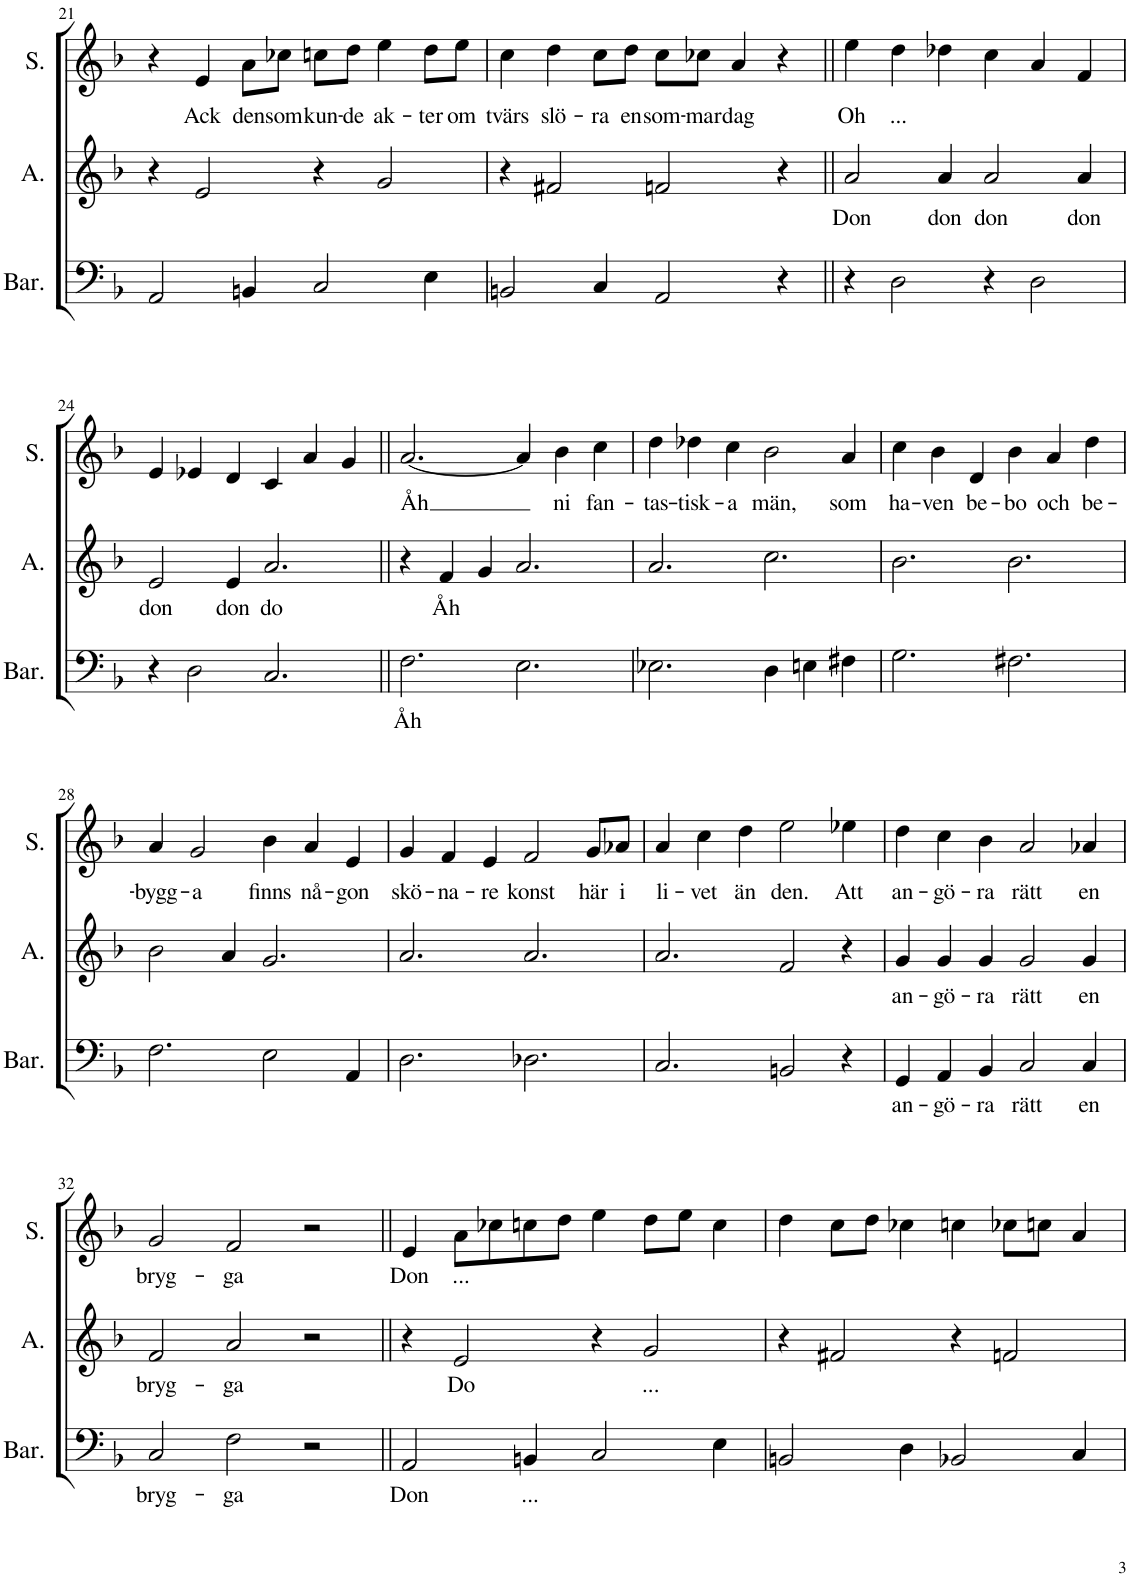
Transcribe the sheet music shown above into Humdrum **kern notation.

**kern	**text	**kern	**text	**kern	**text
*part3	*part3	*part2	*part2	*part1	*part1
*staff3	*staff3	*staff2	*staff2	*staff1	*staff1
*I"Baritone	*	*I"Alto	*	*I"Soprano	*
*I'Bar.	*	*I'A.	*	*I'S.	*
!!LO:PB:g=z
*clefF4	*	*clefG2	*	*clefG2	*
*k[b-]	*	*k[b-]	*	*k[b-]	*
*M6/4	*	*M6/4	*	*M6/4	*
=21	=21	=21	=21	=21	=21
2AA/	.	4r	.	4r	.
!	!	!	!	!	!LO:LY:b
.	.	2e/	.	4e/	Ack
!	!	!	!	!	!LO:LY:b
4BBn/	.	.	.	8a\L	den
!	!	!	!	!	!LO:LY:b
.	.	.	.	8cc-X\J	som
!	!	!	!	!	!LO:LY:b
2C/	.	4r	.	8ccn\L	kun-
!	!	!	!	!	!LO:LY:b
.	.	.	.	8dd\J	-de
!	!	!	!	!	!LO:LY:b
.	.	2g/	.	4ee\	ak-
!	!	!	!	!	!LO:LY:b
4E\	.	.	.	8dd\L	-ter
!	!	!	!	!	!LO:LY:b
.	.	.	.	8ee\J	om
=22	=22	=22	=22	=22	=22
!	!	!	!	!	!LO:LY:b
2BBn/	.	4r	.	4cc\	tvärs
!	!	!	!	!	!LO:LY:b
.	.	2f#X/	.	4dd\	slö-
!	!	!	!	!	!LO:LY:b
4C/	.	.	.	8cc\L	-ra
!	!	!	!	!	!LO:LY:b
.	.	.	.	8dd\J	en
!	!	!	!	!	!LO:LY:b
2AA/	.	2fn/	.	8cc\L	som-
!	!	!	!	!	!LO:LY:b
.	.	.	.	8cc-X\J	-mar
!	!	!	!	!	!LO:LY:b
.	.	.	.	4a/	dag
4r	.	4r	.	4r	.
=23||	=23||	=23||	=23||	=23||	=23||
!	!	!	!LO:LY:b	!	!LO:LY:b
4r	.	2a/	Don	4ee\	Oh
!	!	!	!	!	!LO:LY:b
2D\	.	.	.	4dd\	...
!	!	!	!LO:LY:b	!	!
.	.	4a/	don	4dd-X\	.
!	!	!	!LO:LY:b	!	!
4r	.	2a/	don	4cc\	.
2D\	.	.	.	4a/	.
!	!	!	!LO:LY:b	!	!
.	.	4a/	don	4f/	.
!!LO:LB:g=z
=24	=24	=24	=24	=24	=24
!	!	!	!LO:LY:b	!	!
4r	.	2e/	don	4e/	.
2D\	.	.	.	4e-X/	.
!	!	!	!LO:LY:b	!	!
.	.	4e/	don	4d/	.
!	!	!	!LO:LY:b	!	!
2.C/	.	2.a/	do	4c/	.
.	.	.	.	4a/	.
.	.	.	.	4g/	.
=25||	=25||	=25||	=25||	=25||	=25||
!	!LO:LY:b	!	!	!	!LO:LY:b
2.F\	Åh	4r	.	[2.a/	Åh
!	!	!	!LO:LY:b	!	!
.	.	4f/	Åh	.	.
.	.	4g/	.	.	.
2.E\	.	2.a/	.	4a/]	.
!	!	!	!	!	!LO:LY:b
.	.	.	.	4b-\	ni
!	!	!	!	!	!LO:LY:b
.	.	.	.	4cc\	fan-
=26	=26	=26	=26	=26	=26
!	!	!	!	!	!LO:LY:b
2.E-X\	.	2.a/	.	4dd\	-tas-
!	!	!	!	!	!LO:LY:b
.	.	.	.	4dd-X\	-tisk-
!	!	!	!	!	!LO:LY:b
.	.	.	.	4cc\	-a
!	!	!	!	!	!LO:LY:b
4D\	.	2.cc\	.	2b-\	män,
4En\	.	.	.	.	.
!	!	!	!	!	!LO:LY:b
4F#X\	.	.	.	4a/	som
=27	=27	=27	=27	=27	=27
!	!	!	!	!	!LO:LY:b
2.G\	.	2.b-\	.	4cc\	ha-
!	!	!	!	!	!LO:LY:b
.	.	.	.	4b-\	-ven
!	!	!	!	!	!LO:LY:b
.	.	.	.	4d/	be-
!	!	!	!	!	!LO:LY:b
2.F#X\	.	2.b-\	.	4b-\	-bo
!	!	!	!	!	!LO:LY:b
.	.	.	.	4a/	och
!	!	!	!	!	!LO:LY:b
.	.	.	.	4dd\	be-
!!LO:LB:g=z
=28	=28	=28	=28	=28	=28
!	!	!	!	!	!LO:LY:b
2.F\	.	2b-\	.	4a/	-bygg-
!	!	!	!	!	!LO:LY:b
.	.	.	.	2g/	-a
.	.	4a/	.	.	.
!	!	!	!	!	!LO:LY:b
2E\	.	2.g/	.	4b-\	finns
!	!	!	!	!	!LO:LY:b
.	.	.	.	4a/	nå-
!	!	!	!	!	!LO:LY:b
4AA/	.	.	.	4e/	-gon
=29	=29	=29	=29	=29	=29
!	!	!	!	!	!LO:LY:b
2.D\	.	2.a/	.	4g/	skö-
!	!	!	!	!	!LO:LY:b
.	.	.	.	4f/	-na-
!	!	!	!	!	!LO:LY:b
.	.	.	.	4e/	-re
!	!	!	!	!	!LO:LY:b
2.D-X\	.	2.a/	.	2f/	konst
!	!	!	!	!	!LO:LY:b
.	.	.	.	8g/L	här
!	!	!	!	!	!LO:LY:b
.	.	.	.	8a-X/J	i
=30	=30	=30	=30	=30	=30
!	!	!	!	!	!LO:LY:b
2.C/	.	2.a/	.	4a/	li-
!	!	!	!	!	!LO:LY:b
.	.	.	.	4cc\	-vet
!	!	!	!	!	!LO:LY:b
.	.	.	.	4dd\	än
!	!	!	!	!	!LO:LY:b
2BBn/	.	2f/	.	2ee\	den.
!	!	!	!	!	!LO:LY:b
4r	.	4r	.	4ee-X\	Att
=31	=31	=31	=31	=31	=31
!	!LO:LY:b	!	!LO:LY:b	!	!LO:LY:b
4GG/	an-	4g/	an-	4dd\	an-
!	!LO:LY:b	!	!LO:LY:b	!	!LO:LY:b
4AA/	-gö-	4g/	-gö-	4cc\	-gö-
!	!LO:LY:b	!	!LO:LY:b	!	!LO:LY:b
4BB-/	-ra	4g/	-ra	4b-\	-ra
!	!LO:LY:b	!	!LO:LY:b	!	!LO:LY:b
2C/	rätt	2g/	rätt	2a/	rätt
!	!LO:LY:b	!	!LO:LY:b	!	!LO:LY:b
4C/	en	4g/	en	4a-X/	en
!!LO:LB:g=z
=32	=32	=32	=32	=32	=32
!	!LO:LY:b	!	!LO:LY:b	!	!LO:LY:b
2C/	bryg-	2f/	bryg-	2g/	bryg-
!	!LO:LY:b	!	!LO:LY:b	!	!LO:LY:b
2F\	-ga	2a/	-ga	2f/	-ga
2r	.	2r	.	2r	.
=33||	=33||	=33||	=33||	=33||	=33||
!	!LO:LY:b	!	!	!	!LO:LY:b
2AA/	Don	4r	.	4e/	Don
!	!	!	!LO:LY:b	!	!LO:LY:b
.	.	2e/	Do	8a\L	...
.	.	.	.	8cc-X\	.
!	!LO:LY:b	!	!	!	!
4BBn/	...	.	.	8ccn\	.
.	.	.	.	8dd\J	.
2C/	.	4r	.	4ee\	.
!	!	!	!LO:LY:b	!	!
.	.	2g/	...	8dd\L	.
.	.	.	.	8ee\J	.
4E\	.	.	.	4cc\	.
=34	=34	=34	=34	=34	=34
2BBn/	.	4r	.	4dd\	.
.	.	2f#X/	.	8cc\L	.
.	.	.	.	8dd\J	.
4D\	.	.	.	4cc-X\	.
2BB-X/	.	4r	.	4ccn\	.
.	.	2fn/	.	8cc-X\L	.
.	.	.	.	8ccn\J	.
4C/	.	.	.	4a/	.
=	=	=	=	=	=
*-	*-	*-	*-	*-	*-
